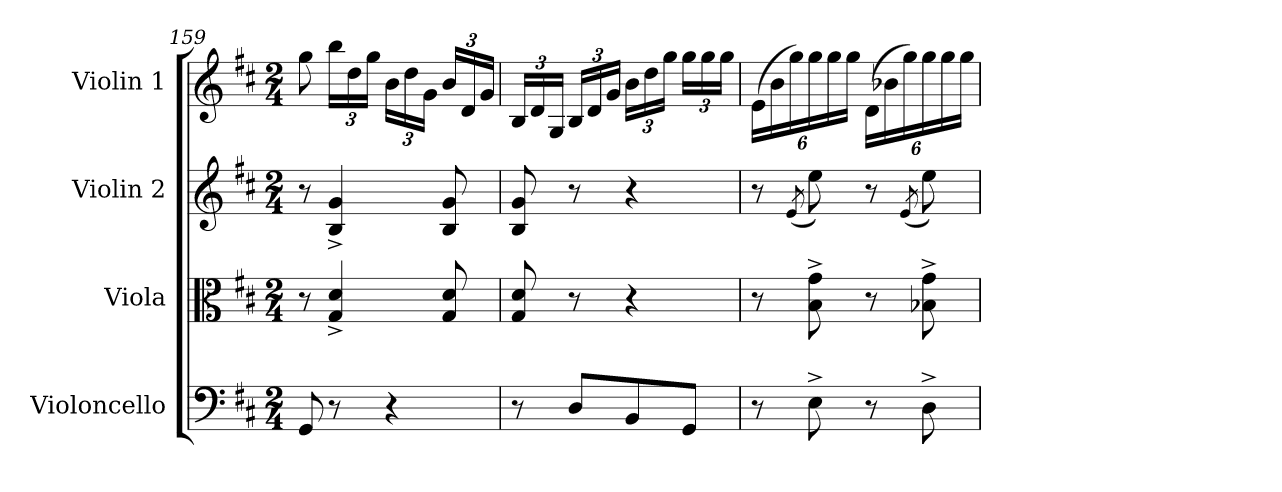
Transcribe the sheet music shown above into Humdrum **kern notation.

**kern	**kern	**kern	**kern
*part4	*part3	*part2	*part1
*staff4	*staff3	*staff2	*staff1
*I"Violoncello	*I"Viola	*I"Violin 2	*I"Violin 1
*I'Vc	*I'Vla	*I'Vln	*I'Vln
*clefF4	*clefC3	*clefG2	*clefG2
*k[f#c#]	*k[f#c#]	*k[f#c#]	*k[f#c#]
*M2/4	*M2/4	*M2/4	*M2/4
=159	=159	=159	=159
8GG/	8r	8r	8gg\
*	*	*	*Xbrackettup
8r	4G/^ 4d/^	4B/^ 4g/^	24bb\LL
.	.	.	24dd\
.	.	.	24gg\JJ
4r	.	.	24b\LL
.	.	.	24dd\
.	.	.	24g\JJ
.	8G/ 8d/	8B/ 8g/	24b/LL
.	.	.	24d/
.	.	.	24g/JJ
=160	=160	=160	=160
8r	8G/ 8d/	8B/ 8g/	24B/LL
.	.	.	24d/
.	.	.	24G/JJ
8D/L	8r	8r	24B/LL
.	.	.	24d/
.	.	.	24g/JJ
8BB/	4r	4r	24b\LL
.	.	.	24dd\
.	.	.	24gg\JJ
8GG/J	.	.	24gg\LL
.	.	.	24gg\
.	.	.	24gg\JJ
!!LO:LB:g=z
=161	=161	=161	=161
8r	8r	8r	(24e\LL
.	.	.	24b\
.	.	.	24gg\)
.	.	(8qe/	.
8E^\	8B\^ 8g\^	8ee\)	24gg\
.	.	.	24gg\
.	.	.	24gg\JJ
8r	8r	8r	(24d\LL
.	.	.	24b-X\
.	.	.	24gg\)
.	.	(8qe/	.
8D^\	8B-X\^ 8g\^	8ee\)	24gg\
.	.	.	24gg\
.	.	.	24gg\JJ
=	=	=	=
*-	*-	*-	*-
